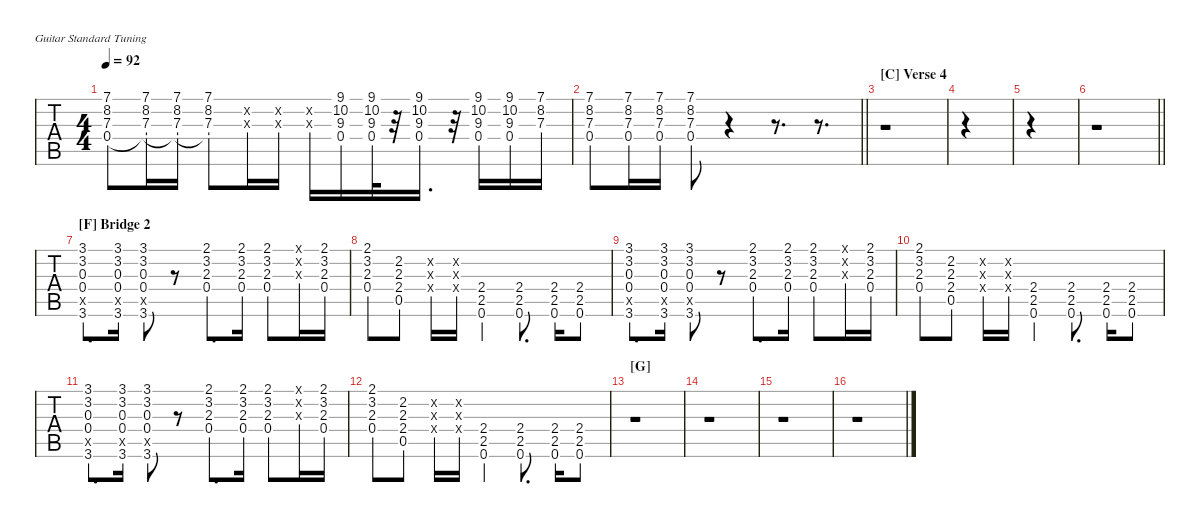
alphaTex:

\hideDynamics
\bracketExtendMode nobrackets
\singleTrackTrackNamePolicy hidden
\multiTrackTrackNamePolicy hidden
\firstSystemTrackNameMode fullname
\firstSystemTrackNameOrientation horizontal
\otherSystemsTrackNameOrientation horizontal
\track ("12-string acous" "S-Gt") {instrument acousticguitarsteel}
\staff {tabs}
\tuning (E4 B3 G3 D3 A2 E2)
\ts (4 4)
\tempo 92
\clef g2
\ks d
(7.1{acc forcenatural} 8.2{acc forcenatural} 7.3{acc forcenatural} 0.4{acc forcenatural}).8{dy f} (7.1{acc forcenatural} 8.2{acc forcenatural} 7.3{acc forcenatural} 0.4{t acc forcenatural}).16 (7.1{acc forcenatural} 8.2{acc forcenatural} 7.3{acc forcenatural} 0.4{t acc forcenatural}).16 (7.1{acc forcenatural} 8.2{acc forcenatural} 7.3{acc forcenatural} 0.4{t acc forcenatural}).8 (8.2{x acc forcenatural} 7.3{x acc forcenatural}).16{dy mf} (8.2{x acc forcenatural} 7.3{x acc forcenatural}).16 (8.2{x acc forcenatural} 7.3{x acc forcenatural}).16 (9.1{acc #} 10.2{acc forcenatural} 9.3{acc forcenatural} 0.4{acc forcenatural}).16{dy f} (9.1{acc #} 10.2{acc forcenatural} 9.3{acc forcenatural} 0.4{acc forcenatural}).32 r.32 (9.1{acc #} 10.2{acc forcenatural} 9.3{acc forcenatural} 0.4{acc forcenatural}).16{d} r.32 (9.1{acc #} 10.2{acc forcenatural} 9.3{acc forcenatural} 0.4{acc forcenatural}).16 (9.1{acc #} 10.2{acc forcenatural} 9.3{acc forcenatural} 0.4{acc forcenatural}).16 (7.1{acc forcenatural} 8.2{acc forcenatural} 7.3{acc forcenatural}).16 |
\barLineRight lightlight
(7.1{acc forcenatural} 8.2{acc forcenatural} 7.3{acc forcenatural} 0.4{acc forcenatural}).8 (7.1{acc forcenatural} 8.2{acc forcenatural} 7.3{acc forcenatural} 0.4{acc forcenatural}).16 (7.1{acc forcenatural} 8.2{acc forcenatural} 7.3{acc forcenatural} 0.4{acc forcenatural}).16 (7.1{acc forcenatural} 8.2{acc forcenatural} 7.3{acc forcenatural} 0.4{acc forcenatural}).8 r.4 r.8{d} r.8{d} |
\section ("C" "Verse 4")
r.1 |
|
|
\barLineRight lightlight
r.1 |
\section ("F" "Bridge 2")
(3.1{acc forcenatural} 3.2{acc forcenatural} 0.3{acc forcenatural} 0.4{acc forcenatural} 2.5{x acc forcenatural} 3.6{acc forcenatural}).8{d} (3.1{acc forcenatural} 3.2{acc forcenatural} 0.3{acc forcenatural} 0.4{acc forcenatural} 2.5{x acc forcenatural} 3.6{acc forcenatural}).16 (3.1{acc forcenatural} 3.2{acc forcenatural} 0.3{acc forcenatural} 0.4{acc forcenatural} 2.5{x acc forcenatural} 3.6{acc forcenatural}).8 r.8 (2.1{acc #} 3.2{acc forcenatural} 2.3{acc forcenatural} 0.4{acc forcenatural}).8{d} (2.1{acc #} 3.2{acc forcenatural} 2.3{acc forcenatural} 0.4{acc forcenatural}).16 (2.1{acc #} 3.2{acc forcenatural} 2.3{acc forcenatural} 0.4{acc forcenatural}).8 (2.1{x acc #} 3.2{x acc forcenatural} 2.3{x acc forcenatural}).16 (2.1{acc #} 3.2{acc forcenatural} 2.3{acc forcenatural} 0.4{acc forcenatural}).16 |
(2.1{acc #} 3.2{acc forcenatural} 2.3{acc forcenatural} 0.4{acc forcenatural}).8 (2.2{acc #} 2.3{acc forcenatural} 2.4{acc forcenatural} 0.5{acc forcenatural}).8 (2.2{x acc #} 2.3{x acc forcenatural} 2.4{x acc forcenatural}).16 (2.2{x acc #} 2.3{x acc forcenatural} 2.4{x acc forcenatural}).16 (2.4{acc forcenatural} 2.5{acc forcenatural} 0.6{acc forcenatural}).4 (2.4{acc forcenatural} 2.5{acc forcenatural} 0.6{acc forcenatural}).8{d} (2.4{acc forcenatural} 2.5{acc forcenatural} 0.6{acc forcenatural}).16 (2.4{acc forcenatural} 2.5{acc forcenatural} 0.6{acc forcenatural}).8 |
(3.1{acc forcenatural} 3.2{acc forcenatural} 0.3{acc forcenatural} 0.4{acc forcenatural} 2.5{x acc forcenatural} 3.6{acc forcenatural}).8{d} (3.1{acc forcenatural} 3.2{acc forcenatural} 0.3{acc forcenatural} 0.4{acc forcenatural} 2.5{x acc forcenatural} 3.6{acc forcenatural}).16 (3.1{acc forcenatural} 3.2{acc forcenatural} 0.3{acc forcenatural} 0.4{acc forcenatural} 2.5{x acc forcenatural} 3.6{acc forcenatural}).8 r.8 (2.1{acc #} 3.2{acc forcenatural} 2.3{acc forcenatural} 0.4{acc forcenatural}).8{d} (2.1{acc #} 3.2{acc forcenatural} 2.3{acc forcenatural} 0.4{acc forcenatural}).16 (2.1{acc #} 3.2{acc forcenatural} 2.3{acc forcenatural} 0.4{acc forcenatural}).8 (2.1{x acc #} 3.2{x acc forcenatural} 2.3{x acc forcenatural}).16 (2.1{acc #} 3.2{acc forcenatural} 2.3{acc forcenatural} 0.4{acc forcenatural}).16 |
(2.1{acc #} 3.2{acc forcenatural} 2.3{acc forcenatural} 0.4{acc forcenatural}).8 (2.2{acc #} 2.3{acc forcenatural} 2.4{acc forcenatural} 0.5{acc forcenatural}).8 (2.2{x acc #} 2.3{x acc forcenatural} 2.4{x acc forcenatural}).16 (2.2{x acc #} 2.3{x acc forcenatural} 2.4{x acc forcenatural}).16 (2.4{acc forcenatural} 2.5{acc forcenatural} 0.6{acc forcenatural}).4 (2.4{acc forcenatural} 2.5{acc forcenatural} 0.6{acc forcenatural}).8{d} (2.4{acc forcenatural} 2.5{acc forcenatural} 0.6{acc forcenatural}).16 (2.4{acc forcenatural} 2.5{acc forcenatural} 0.6{acc forcenatural}).8 |
(3.1{acc forcenatural} 3.2{acc forcenatural} 0.3{acc forcenatural} 0.4{acc forcenatural} 2.5{x acc forcenatural} 3.6{acc forcenatural}).8{d} (3.1{acc forcenatural} 3.2{acc forcenatural} 0.3{acc forcenatural} 0.4{acc forcenatural} 2.5{x acc forcenatural} 3.6{acc forcenatural}).16 (3.1{acc forcenatural} 3.2{acc forcenatural} 0.3{acc forcenatural} 0.4{acc forcenatural} 2.5{x acc forcenatural} 3.6{acc forcenatural}).8 r.8 (2.1{acc #} 3.2{acc forcenatural} 2.3{acc forcenatural} 0.4{acc forcenatural}).8{d} (2.1{acc #} 3.2{acc forcenatural} 2.3{acc forcenatural} 0.4{acc forcenatural}).16 (2.1{acc #} 3.2{acc forcenatural} 2.3{acc forcenatural} 0.4{acc forcenatural}).8 (2.1{x acc #} 3.2{x acc forcenatural} 2.3{x acc forcenatural}).16 (2.1{acc #} 3.2{acc forcenatural} 2.3{acc forcenatural} 0.4{acc forcenatural}).16 |
(2.1{acc #} 3.2{acc forcenatural} 2.3{acc forcenatural} 0.4{acc forcenatural}).8 (2.2{acc #} 2.3{acc forcenatural} 2.4{acc forcenatural} 0.5{acc forcenatural}).8 (2.2{x acc #} 2.3{x acc forcenatural} 2.4{x acc forcenatural}).16 (2.2{x acc #} 2.3{x acc forcenatural} 2.4{x acc forcenatural}).16 (2.4{acc forcenatural} 2.5{acc forcenatural} 0.6{acc forcenatural}).4 (2.4{acc forcenatural} 2.5{acc forcenatural} 0.6{acc forcenatural}).8{d} (2.4{acc forcenatural} 2.5{acc forcenatural} 0.6{acc forcenatural}).16 (2.4{acc forcenatural} 2.5{acc forcenatural} 0.6{acc forcenatural}).8 |
\section ("G" "")
r.1 |
r.1 |
r.1 |
r.1
